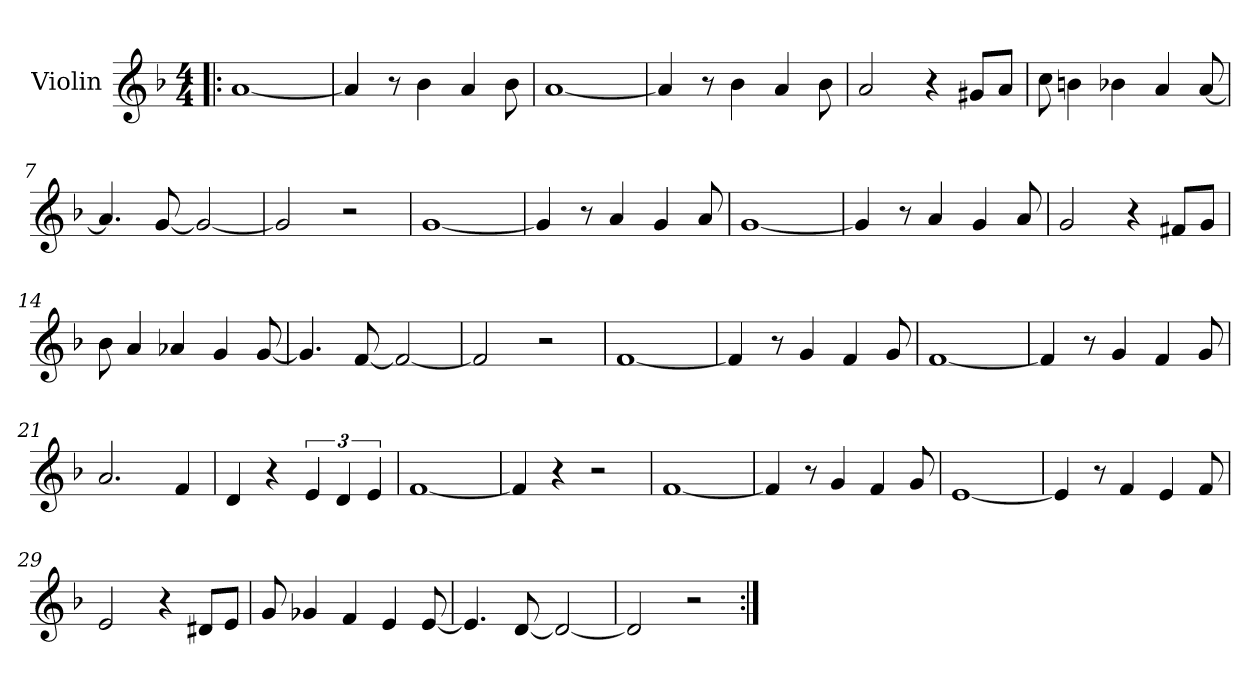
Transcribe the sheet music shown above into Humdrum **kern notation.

**kern
*part1
*staff1
*I"Violin
*I'Vln
*clefG2
*k[b-]
*F:
*M4/4
=1!|:
[1a
=2
4a/]
8r
4b-\
4a/
8b-\
=3
[1a
=4
4a/]
8r
4b-\
4a/
8b-\
!!LO:LB:g=z
=5
2a/
4r
8g#X/L
8a/J
=6
8cc\
4bn\
4b-X\
4a/
[8a/
=7
4.a/]
[8g/
2g/_
=8
2g/]
2r
!!LO:LB:g=z
=9
[1g
=10
4g/]
8r
4a/
4g/
8a/
=11
[1g
=12
4g/]
8r
4a/
4g/
8a/
!!LO:LB:g=z
=13
2g/
4r
8f#X/L
8g/J
=14
8b-\
4a/
4a-X/
4g/
[8g/
=15
4.g/]
[8f/
2f/_
=16
2f/]
2r
!!LO:LB:g=z
=17
[1f
=18
4f/]
8r
4g/
4f/
8g/
=19
[1f
=20
4f/]
8r
4g/
4f/
8g/
!!LO:LB:g=z
=21
2.a/
4f/
=22
4d/
4r
6e/
6d/
6e/
=23
[1f
=24
4f/]
4r
2r
!!LO:LB:g=z
=25
[1f
=26
4f/]
8r
4g/
4f/
8g/
=27
[1e
=28
4e/]
8r
4f/
4e/
8f/
!!LO:LB:g=z
=29
2e/
4r
8d#X/L
8e/J
=30
8g/
4g-X/
4f/
4e/
[8e/
=31
4.e/]
[8d/
2d/_
=32
2d/]
2r
=:|!
*-
